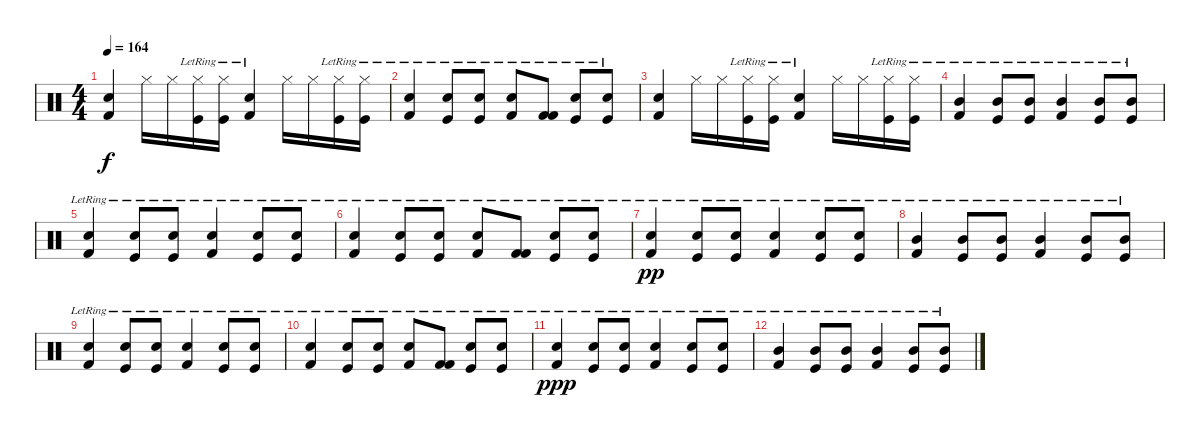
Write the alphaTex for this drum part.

\track "" {instrument percussion}
\staff {score}
\articulation defaults
\ts (4 4)
\tempo 164
\clef neutral
\ks c
("Snare (hit) 2" "Kick (hit) 2").4{dy f} "Hi-Hat (closed)".16 "Hi-Hat (closed)".16 ("Hi-Hat (closed)"{lr} "Kick (hit)"{lr}).16 ("Hi-Hat (closed)"{lr} "Kick (hit)"{lr}).16 ("Snare (hit) 2"{lr} "Kick (hit) 2"{lr}).4 "Hi-Hat (closed)".16 "Hi-Hat (closed)".16 ("Hi-Hat (closed)"{lr} "Kick (hit)"{lr}).16 ("Hi-Hat (closed)"{lr} "Kick (hit)"{lr}).16 |
("Electric Snare (hit)"{lr} "Kick (hit) 2"{lr}).4 ("Electric Snare (hit)"{lr} "Kick (hit)"{lr}).8 ("Electric Snare (hit)"{lr} "Kick (hit)"{lr}).8 ("Electric Snare (hit)"{lr} "Kick (hit) 2"{lr}).8 ("Kick (hit) 2"{lr} "Kick (hit) 2"{lr}).8 ("Snare (hit) 2"{lr} "Kick (hit)"{lr}).8 ("Hand Clap (hit)"{lr} "Kick (hit)"{lr}).8 |
("Snare (hit) 2" "Kick (hit) 2").4 "Hi-Hat (closed)".16 "Hi-Hat (closed)".16 ("Hi-Hat (closed)"{lr} "Kick (hit)"{lr}).16 ("Hi-Hat (closed)"{lr} "Kick (hit)"{lr}).16 ("Snare (hit) 2"{lr} "Kick (hit) 2"{lr}).4 "Hi-Hat (closed)".16 "Hi-Hat (closed)".16 ("Hi-Hat (closed)"{lr} "Kick (hit)"{lr}).16 ("Hi-Hat (closed)"{lr} "Kick (hit)"{lr}).16 |
("Mid Tom (hit)"{lr} "Kick (hit) 2"{lr}).4 ("Mid Tom (hit)"{lr} "Kick (hit)"{lr}).8 ("Mid Tom (hit)"{lr} "Kick (hit)"{lr}).8 ("Mid Tom (hit)"{lr} "Kick (hit) 2"{lr}).4 ("Mid Tom (hit)"{lr} "Kick (hit)"{lr}).8 ("Mid Tom (hit)"{lr} "Kick (hit)"{lr}).8 |
("Snare (hit) 2"{lr} "Kick (hit) 2"{lr}).4 ("Snare (hit) 2"{lr} "Kick (hit)"{lr}).8 ("Snare (hit) 2"{lr} "Kick (hit)"{lr}).8 ("Snare (hit) 2"{lr} "Kick (hit) 2"{lr}).4 ("Snare (hit) 2"{lr} "Kick (hit)"{lr}).8 ("Snare (hit) 2"{lr} "Kick (hit)"{lr}).8 |
("Electric Snare (hit)"{lr} "Kick (hit) 2"{lr}).4 ("Electric Snare (hit)"{lr} "Kick (hit)"{lr}).8 ("Electric Snare (hit)"{lr} "Kick (hit)"{lr}).8 ("Electric Snare (hit)"{lr} "Kick (hit) 2"{lr}).8 ("Kick (hit) 2"{lr} "Kick (hit) 2"{lr}).8 ("Snare (hit) 2"{lr} "Kick (hit)"{lr}).8 ("Hand Clap (hit)"{lr} "Kick (hit)"{lr}).8 |
("Snare (hit) 2"{lr} "Kick (hit) 2"{lr}).4{dy pp} ("Snare (hit) 2"{lr} "Kick (hit)"{lr}).8 ("Snare (hit) 2"{lr} "Kick (hit)"{lr}).8 ("Snare (hit) 2"{lr} "Kick (hit) 2"{lr}).4 ("Snare (hit) 2"{lr} "Kick (hit)"{lr}).8 ("Snare (hit) 2"{lr} "Kick (hit)"{lr}).8 |
("Mid Tom (hit)"{lr} "Kick (hit) 2"{lr}).4 ("Mid Tom (hit)"{lr} "Kick (hit)"{lr}).8 ("Mid Tom (hit)"{lr} "Kick (hit)"{lr}).8 ("Mid Tom (hit)"{lr} "Kick (hit) 2"{lr}).4 ("Mid Tom (hit)"{lr} "Kick (hit)"{lr}).8 ("Mid Tom (hit)"{lr} "Kick (hit)"{lr}).8 |
("Snare (hit) 2"{lr} "Kick (hit) 2"{lr}).4 ("Snare (hit) 2"{lr} "Kick (hit)"{lr}).8 ("Snare (hit) 2"{lr} "Kick (hit)"{lr}).8 ("Snare (hit) 2"{lr} "Kick (hit) 2"{lr}).4 ("Snare (hit) 2"{lr} "Kick (hit)"{lr}).8 ("Snare (hit) 2"{lr} "Kick (hit)"{lr}).8 |
("Electric Snare (hit)"{lr} "Kick (hit) 2"{lr}).4 ("Electric Snare (hit)"{lr} "Kick (hit)"{lr}).8 ("Electric Snare (hit)"{lr} "Kick (hit)"{lr}).8 ("Electric Snare (hit)"{lr} "Kick (hit) 2"{lr}).8 ("Kick (hit) 2"{lr} "Kick (hit) 2"{lr}).8 ("Snare (hit) 2"{lr} "Kick (hit)"{lr}).8 ("Hand Clap (hit)"{lr} "Kick (hit)"{lr}).8 |
("Snare (hit) 2"{lr} "Kick (hit) 2"{lr}).4{dy ppp} ("Snare (hit) 2"{lr} "Kick (hit)"{lr}).8 ("Snare (hit) 2"{lr} "Kick (hit)"{lr}).8 ("Snare (hit) 2"{lr} "Kick (hit) 2"{lr}).4 ("Snare (hit) 2"{lr} "Kick (hit)"{lr}).8 ("Snare (hit) 2"{lr} "Kick (hit)"{lr}).8 |
("Mid Tom (hit)"{lr} "Kick (hit) 2"{lr}).4 ("Mid Tom (hit)"{lr} "Kick (hit)"{lr}).8 ("Mid Tom (hit)"{lr} "Kick (hit)"{lr}).8 ("Mid Tom (hit)"{lr} "Kick (hit) 2"{lr}).4 ("Mid Tom (hit)"{lr} "Kick (hit)"{lr}).8 ("Mid Tom (hit)"{lr} "Kick (hit)"{lr}).8
